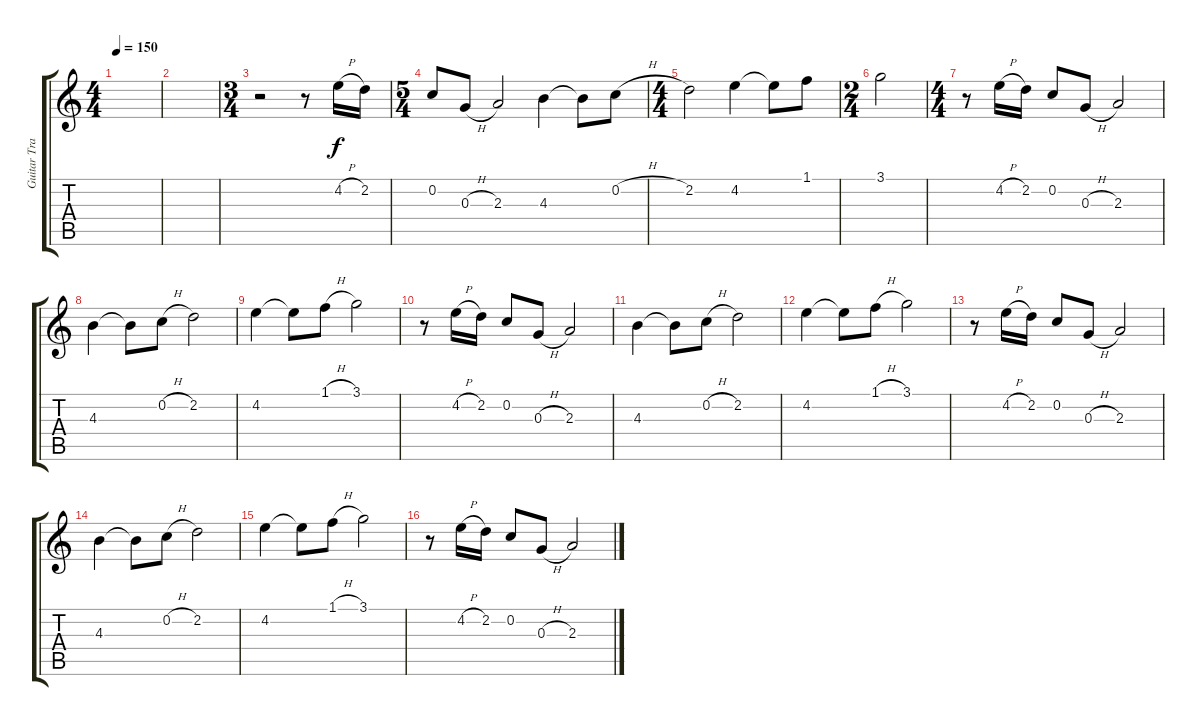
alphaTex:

\track ("Guitar Track 3" "Guitar Tra") {instrument acousticguitarnylon}
\staff {score tabs}
\tuning (E4 C4 G3 C3 G2 C2) {hide}
\ts (4 4)
\tempo 150
\clef g2
\ks c
|
|
\ts (3 4)
r.2 r.8 4.2{h}.16 2.2.16 |
\ts (5 4)
0.2.8 0.3{h}.8 2.3.2 4.3.4 4.3{t}.8 0.2{h}.8 |
\ts (4 4)
2.2.2 4.2.4 4.2{t}.8 1.1.8 |
\ts (2 4)
3.1.2 |
\ts (4 4)
r.8 4.2{h}.16 2.2.16 0.2.8 0.3{h}.8 2.3.2 |
4.3.4 4.3{t}.8 0.2{h}.8 2.2.2 |
4.2.4 4.2{t}.8 1.1{h}.8 3.1.2 |
r.8 4.2{h}.16 2.2.16 0.2.8 0.3{h}.8 2.3.2 |
4.3.4 4.3{t}.8 0.2{h}.8 2.2.2 |
4.2.4 4.2{t}.8 1.1{h}.8 3.1.2 |
r.8 4.2{h}.16 2.2.16 0.2.8 0.3{h}.8 2.3.2 |
4.3.4 4.3{t}.8 0.2{h}.8 2.2.2 |
4.2.4 4.2{t}.8 1.1{h}.8 3.1.2 |
r.8 4.2{h}.16 2.2.16 0.2.8 0.3{h}.8 2.3.2
